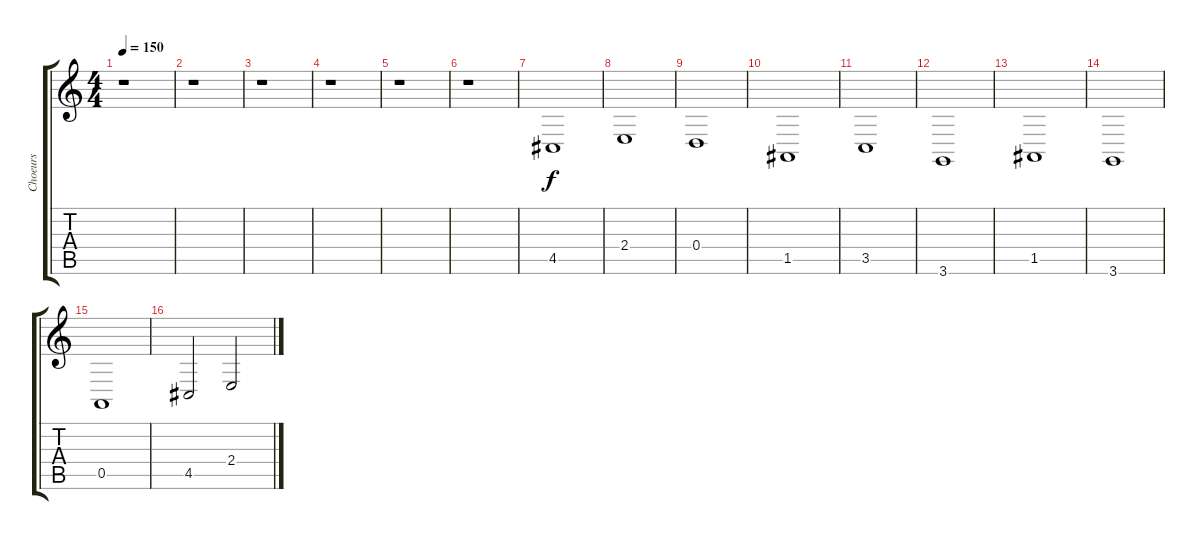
\track ("Choeurs" "Choeurs") {instrument pad8sweep}
\staff {score tabs}
\tuning (E4 B3 G3 D3 A2 E2) {hide}
\ts (4 4)
\tempo 150
\clef g2
\ks c
r.1{dy f instrument pad8sweep} |
r.1 |
r.1 |
r.1 |
r.1 |
r.1 |
4.5.1 |
2.4.1 |
0.4.1 |
1.5.1 |
3.5.1 |
3.6.1 |
1.5.1 |
3.6.1 |
0.5.1 |
4.5.2 2.4.2
